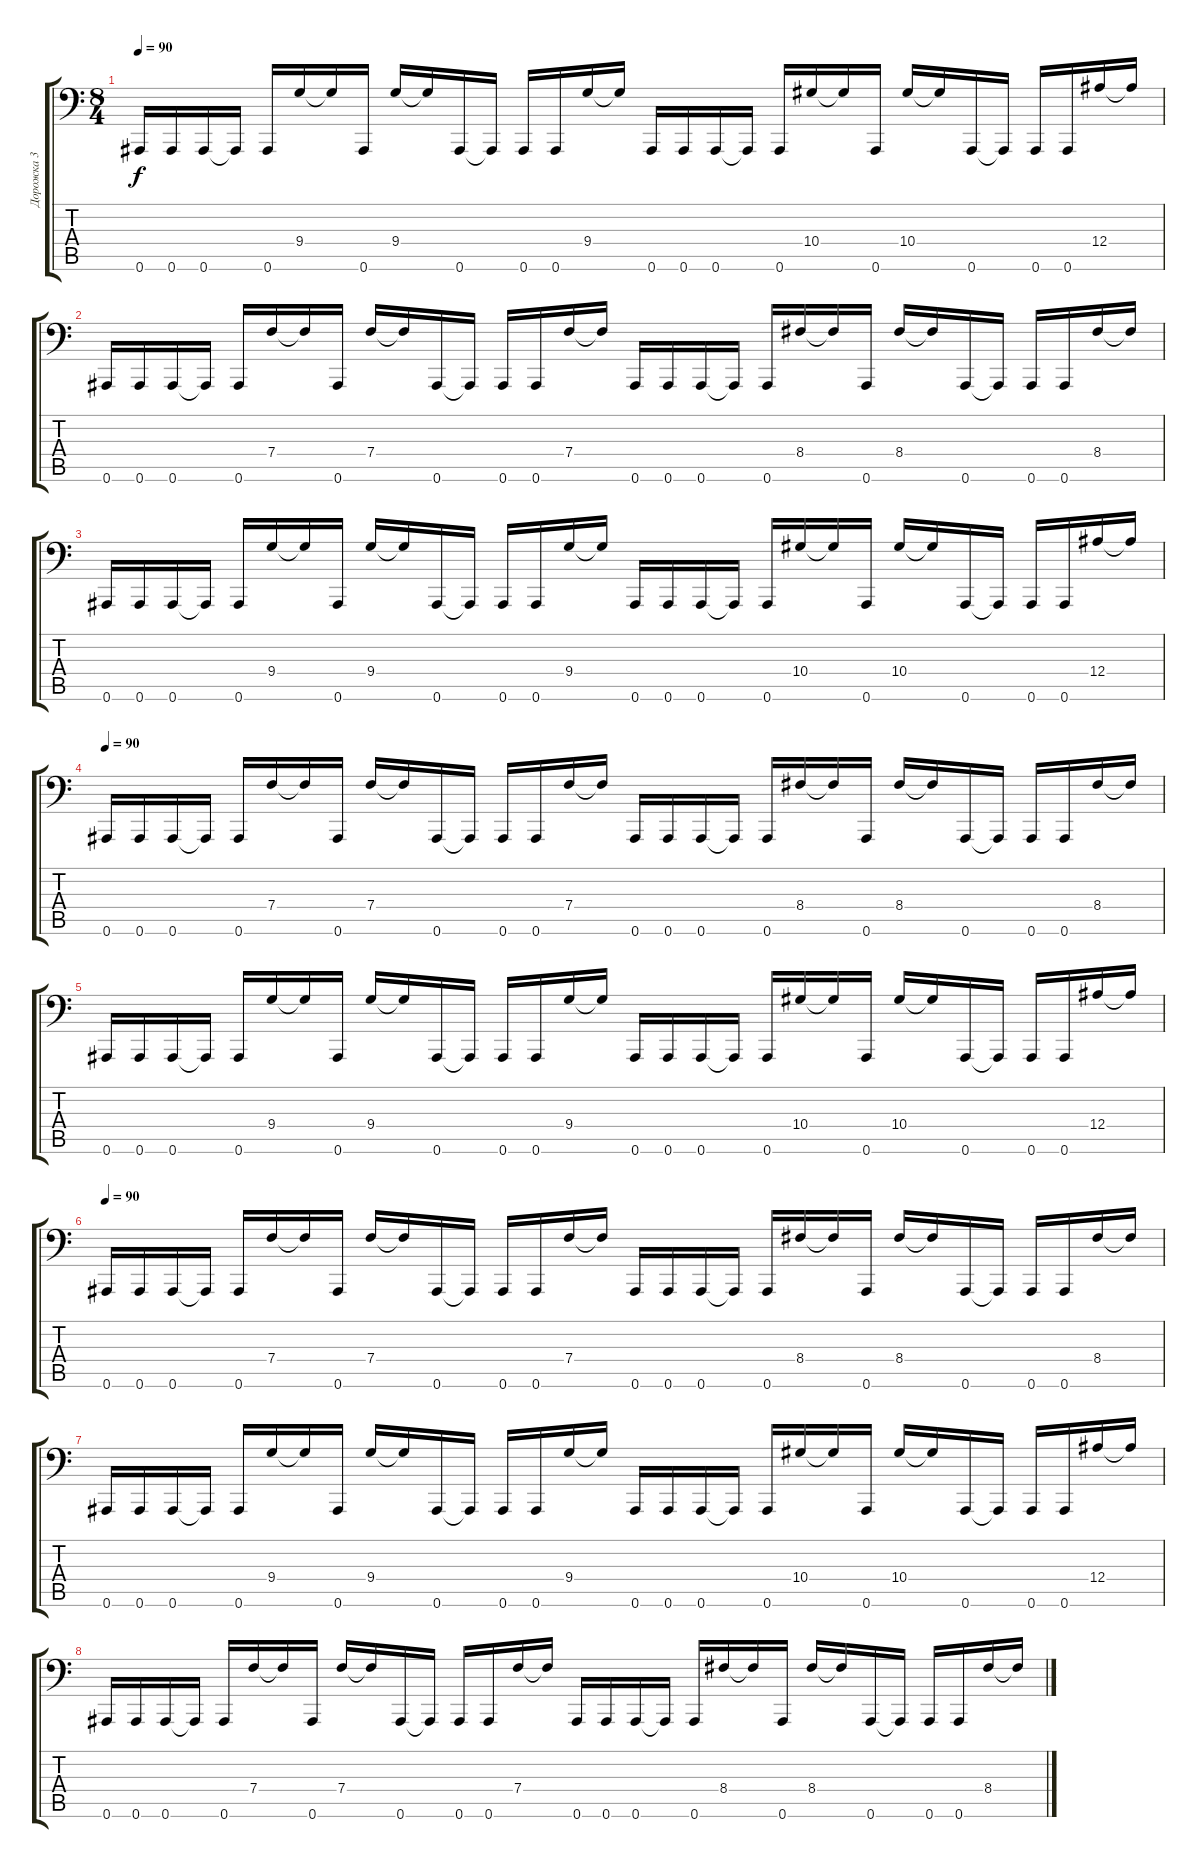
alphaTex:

\track ("Дорожка 3" "Дорожка 3") {instrument electricbassfinger}
\staff {score tabs}
\tuning (Db3 G2 Eb2 Bb1 F1 Bb0) {hide}
\ts (8 4)
\tempo 90
\clef f4
\ks c
0.6.16{dy f} 0.6.16 0.6.16 0.6{t}.16 0.6.16 9.4.16 9.4{t}.16 0.6.16 9.4.16 9.4{t}.16 0.6.16 0.6{t}.16 0.6.16 0.6.16 9.4.16 9.4{t}.16 0.6.16 0.6.16 0.6.16 0.6{t}.16 0.6.16 10.4.16 10.4{t}.16 0.6.16 10.4.16 10.4{t}.16 0.6.16 0.6{t}.16 0.6.16 0.6.16 12.4.16 12.4{t}.16 |
0.6.16 0.6.16 0.6.16 0.6{t}.16 0.6.16 7.4.16 7.4{t}.16 0.6.16 7.4.16 7.4{t}.16 0.6.16 0.6{t}.16 0.6.16 0.6.16 7.4.16 7.4{t}.16 0.6.16 0.6.16 0.6.16 0.6{t}.16 0.6.16 8.4.16 8.4{t}.16 0.6.16 8.4.16 8.4{t}.16 0.6.16 0.6{t}.16 0.6.16 0.6.16 8.4.16 8.4{t}.16 |
0.6.16 0.6.16 0.6.16 0.6{t}.16 0.6.16 9.4.16 9.4{t}.16 0.6.16 9.4.16 9.4{t}.16 0.6.16 0.6{t}.16 0.6.16 0.6.16 9.4.16 9.4{t}.16 0.6.16 0.6.16 0.6.16 0.6{t}.16 0.6.16 10.4.16 10.4{t}.16 0.6.16 10.4.16 10.4{t}.16 0.6.16 0.6{t}.16 0.6.16 0.6.16 12.4.16 12.4{t}.16 |
\tempo 90
0.6.16 0.6.16 0.6.16 0.6{t}.16 0.6.16 7.4.16 7.4{t}.16 0.6.16 7.4.16 7.4{t}.16 0.6.16 0.6{t}.16 0.6.16 0.6.16 7.4.16 7.4{t}.16 0.6.16 0.6.16 0.6.16 0.6{t}.16 0.6.16 8.4.16 8.4{t}.16 0.6.16 8.4.16 8.4{t}.16 0.6.16 0.6{t}.16 0.6.16 0.6.16 8.4.16 8.4{t}.16 |
0.6.16 0.6.16 0.6.16 0.6{t}.16 0.6.16 9.4.16 9.4{t}.16 0.6.16 9.4.16 9.4{t}.16 0.6.16 0.6{t}.16 0.6.16 0.6.16 9.4.16 9.4{t}.16 0.6.16 0.6.16 0.6.16 0.6{t}.16 0.6.16 10.4.16 10.4{t}.16 0.6.16 10.4.16 10.4{t}.16 0.6.16 0.6{t}.16 0.6.16 0.6.16 12.4.16 12.4{t}.16 |
\tempo 90
0.6.16 0.6.16 0.6.16 0.6{t}.16 0.6.16 7.4.16 7.4{t}.16 0.6.16 7.4.16 7.4{t}.16 0.6.16 0.6{t}.16 0.6.16 0.6.16 7.4.16 7.4{t}.16 0.6.16 0.6.16 0.6.16 0.6{t}.16 0.6.16 8.4.16 8.4{t}.16 0.6.16 8.4.16 8.4{t}.16 0.6.16 0.6{t}.16 0.6.16 0.6.16 8.4.16 8.4{t}.16 |
0.6.16 0.6.16 0.6.16 0.6{t}.16 0.6.16 9.4.16 9.4{t}.16 0.6.16 9.4.16 9.4{t}.16 0.6.16 0.6{t}.16 0.6.16 0.6.16 9.4.16 9.4{t}.16 0.6.16 0.6.16 0.6.16 0.6{t}.16 0.6.16 10.4.16 10.4{t}.16 0.6.16 10.4.16 10.4{t}.16 0.6.16 0.6{t}.16 0.6.16 0.6.16 12.4.16 12.4{t}.16 |
0.6.16 0.6.16 0.6.16 0.6{t}.16 0.6.16 7.4.16 7.4{t}.16 0.6.16 7.4.16 7.4{t}.16 0.6.16 0.6{t}.16 0.6.16 0.6.16 7.4.16 7.4{t}.16 0.6.16 0.6.16 0.6.16 0.6{t}.16 0.6.16 8.4.16 8.4{t}.16 0.6.16 8.4.16 8.4{t}.16 0.6.16 0.6{t}.16 0.6.16 0.6.16 8.4.16 8.4{t}.16
